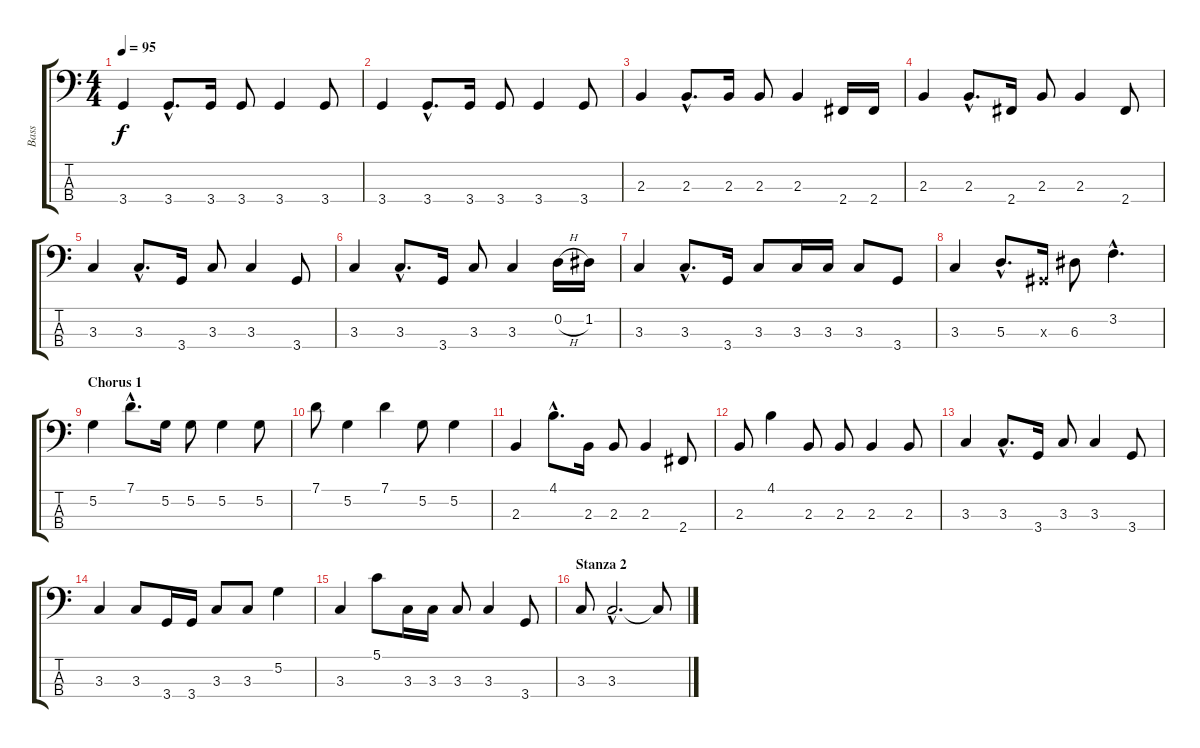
\track ("Bass" "Bass") {instrument electricbassfinger}
\staff {score tabs}
\tuning (G2 D2 A1 E1) {hide}
\ts (4 4)
\tempo 95
\clef f4
\ks c
3.4.4{dy f} 3.4{hac}.8{d} 3.4.16 3.4.8 3.4.4 3.4.8 |
3.4.4 3.4{hac}.8{d} 3.4.16 3.4.8 3.4.4 3.4.8 |
2.3.4 2.3{hac}.8{d} 2.3.16 2.3.8 2.3.4 2.4.16 2.4.16 |
2.3.4 2.3{hac}.8{d} 2.4.16 2.3.8 2.3.4 2.4.8 |
3.3.4 3.3{hac}.8{d} 3.4.16 3.3.8 3.3.4 3.4.8 |
3.3.4 3.3{hac}.8{d} 3.4.16 3.3.8 3.3.4 0.2{h}.16 1.2.16 |
3.3.4 3.3{hac}.8{d} 3.4.16 3.3.8 3.3.16 3.3.16 3.3.8 3.4.8 |
3.3.4 5.3{hac}.8{d} -1.3{x}.16 6.3.8 3.2{hac}.4{d} |
\section ("" "Chorus 1")
5.2.4 7.1{hac}.8{d} 5.2.16 5.2.8 5.2.4 5.2.8 |
7.1.8 5.2.4 7.1.4 5.2.8 5.2.4 |
2.3.4 4.1{hac}.8{d} 2.3.16 2.3.8 2.3.4 2.4.8 |
2.3.8 4.1.4 2.3.8 2.3.8 2.3.4 2.3.8 |
3.3.4 3.3{hac}.8{d} 3.4.16 3.3.8 3.3.4 3.4.8 |
3.3.4 3.3.8 3.4.16 3.4.16 3.3.8 3.3.8 5.2.4 |
3.3.4 5.1.8 3.3.16 3.3.16 3.3.8 3.3.4 3.4.8 |
\section ("" "Stanza 2")
3.3.8 3.3{hac}.2{d} 3.3{t}.8
